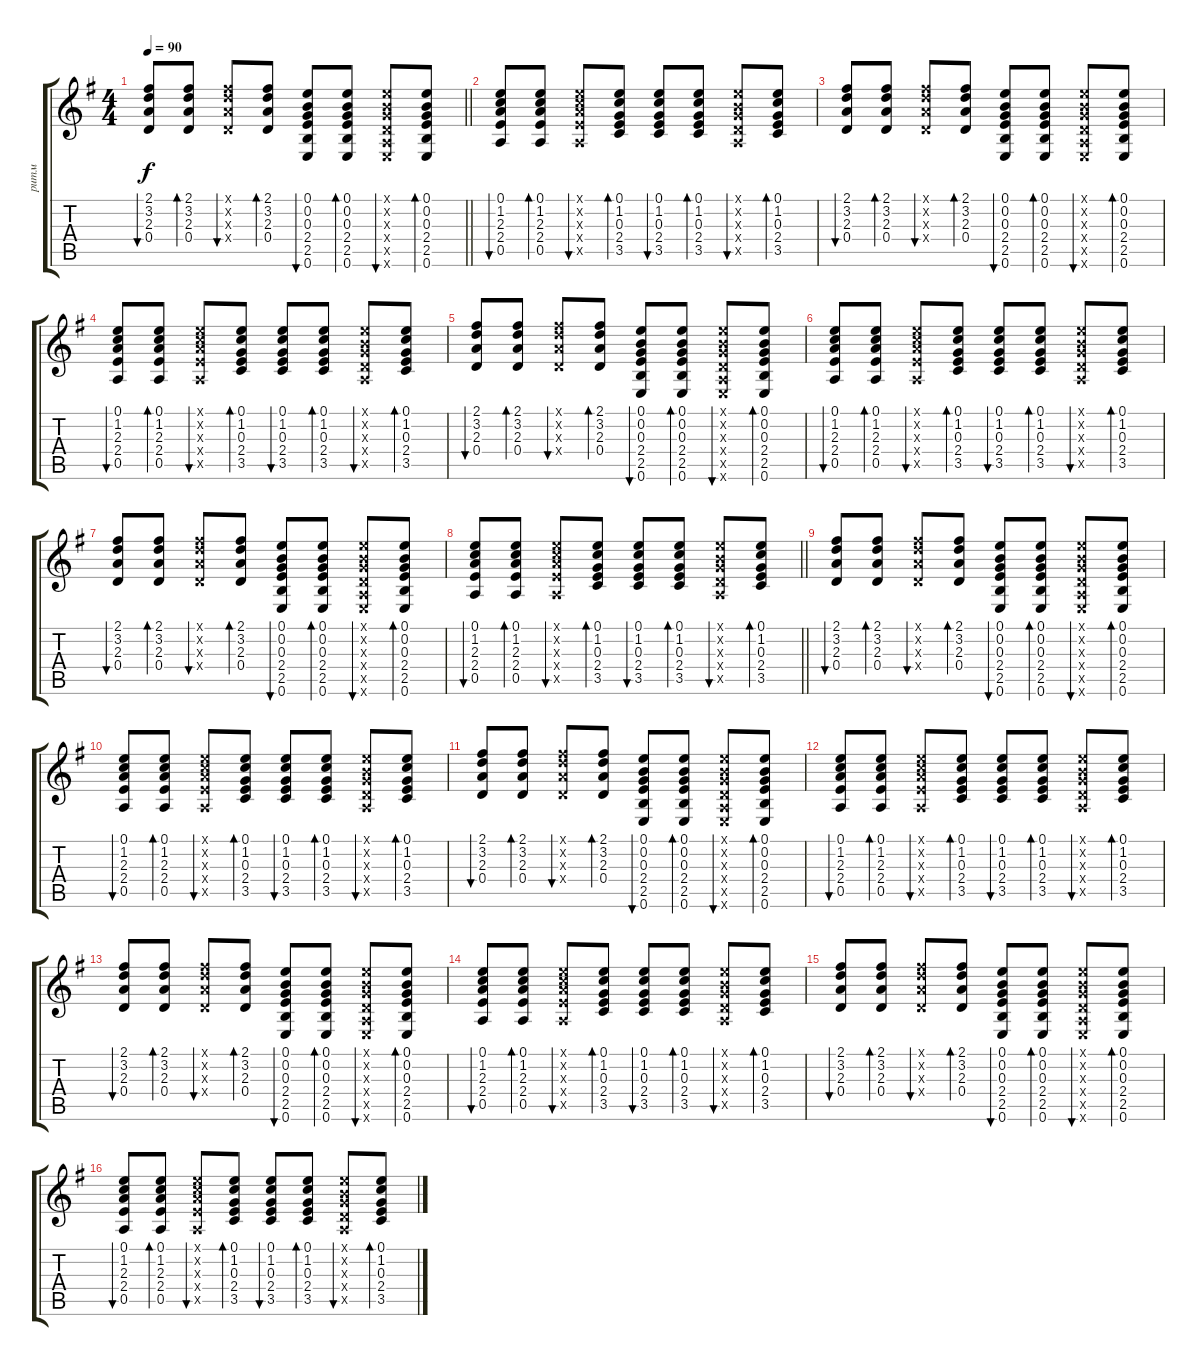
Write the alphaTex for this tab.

\track ("ритм" "ритм") {instrument acousticguitarsteel}
\staff {score tabs}
\tuning (E4 B3 G3 D3 A2 E2) {hide}
\ts (4 4)
\tempo 90
\clef g2
\barLineRight lightlight
\ks eminor
(2.1 3.2 2.3 0.4).8{bu 30 dy f} (2.1 3.2 2.3 0.4).8{bd 30} (2.1{x} 3.2{x} 2.3{x} 0.4{x}).8{bu 30} (2.1 3.2 2.3 0.4).8{bd 30} (0.1 0.2 0.3 2.4 2.5 0.6).8{bu 30} (0.1 0.2 0.3 2.4 2.5 0.6).8{bd 30} (0.1{x} 0.2{x} 0.3{x} 0.4{x} 0.5{x} 0.6{x}).8{bu 30} (0.1 0.2 0.3 2.4 2.5 0.6).8{bd 30} |
\section ("" "")
(0.1 1.2 2.3 2.4 0.5).8{bu 30} (0.1 1.2 2.3 2.4 0.5).8{bd 30} (0.1{x} 1.2{x} 2.3{x} 2.4{x} 0.5{x}).8{bu 30} (0.1 1.2 0.3 2.4 3.5).8{bd 30} (0.1 1.2 0.3 2.4 3.5).8{bu 30} (0.1 1.2 0.3 2.4 3.5).8{bd 30} (0.1{x} 0.2{x} 0.3{x} 0.4{x} 0.5{x}).8{bu 30} (0.1 1.2 0.3 2.4 3.5).8{bd 30} |
(2.1 3.2 2.3 0.4).8{bu 30} (2.1 3.2 2.3 0.4).8{bd 30} (2.1{x} 3.2{x} 2.3{x} 0.4{x}).8{bu 30} (2.1 3.2 2.3 0.4).8{bd 30} (0.1 0.2 0.3 2.4 2.5 0.6).8{bu 30} (0.1 0.2 0.3 2.4 2.5 0.6).8{bd 30} (0.1{x} 0.2{x} 0.3{x} 0.4{x} 0.5{x} 0.6{x}).8{bu 30} (0.1 0.2 0.3 2.4 2.5 0.6).8{bd 30} |
(0.1 1.2 2.3 2.4 0.5).8{bu 30} (0.1 1.2 2.3 2.4 0.5).8{bd 30} (0.1{x} 1.2{x} 2.3{x} 2.4{x} 0.5{x}).8{bu 30} (0.1 1.2 0.3 2.4 3.5).8{bd 30} (0.1 1.2 0.3 2.4 3.5).8{bu 30} (0.1 1.2 0.3 2.4 3.5).8{bd 30} (0.1{x} 0.2{x} 0.3{x} 0.4{x} 0.5{x}).8{bu 30} (0.1 1.2 0.3 2.4 3.5).8{bd 30} |
(2.1 3.2 2.3 0.4).8{bu 30} (2.1 3.2 2.3 0.4).8{bd 30} (2.1{x} 3.2{x} 2.3{x} 0.4{x}).8{bu 30} (2.1 3.2 2.3 0.4).8{bd 30} (0.1 0.2 0.3 2.4 2.5 0.6).8{bu 30} (0.1 0.2 0.3 2.4 2.5 0.6).8{bd 30} (0.1{x} 0.2{x} 0.3{x} 0.4{x} 0.5{x} 0.6{x}).8{bu 30} (0.1 0.2 0.3 2.4 2.5 0.6).8{bd 30} |
(0.1 1.2 2.3 2.4 0.5).8{bu 30} (0.1 1.2 2.3 2.4 0.5).8{bd 30} (0.1{x} 1.2{x} 2.3{x} 2.4{x} 0.5{x}).8{bu 30} (0.1 1.2 0.3 2.4 3.5).8{bd 30} (0.1 1.2 0.3 2.4 3.5).8{bu 30} (0.1 1.2 0.3 2.4 3.5).8{bd 30} (0.1{x} 0.2{x} 0.3{x} 0.4{x} 0.5{x}).8{bu 30} (0.1 1.2 0.3 2.4 3.5).8{bd 30} |
(2.1 3.2 2.3 0.4).8{bu 30} (2.1 3.2 2.3 0.4).8{bd 30} (2.1{x} 3.2{x} 2.3{x} 0.4{x}).8{bu 30} (2.1 3.2 2.3 0.4).8{bd 30} (0.1 0.2 0.3 2.4 2.5 0.6).8{bu 30} (0.1 0.2 0.3 2.4 2.5 0.6).8{bd 30} (0.1{x} 0.2{x} 0.3{x} 0.4{x} 0.5{x} 0.6{x}).8{bu 30} (0.1 0.2 0.3 2.4 2.5 0.6).8{bd 30} |
\barLineRight lightlight
(0.1 1.2 2.3 2.4 0.5).8{bu 30} (0.1 1.2 2.3 2.4 0.5).8{bd 30} (0.1{x} 1.2{x} 2.3{x} 2.4{x} 0.5{x}).8{bu 30} (0.1 1.2 0.3 2.4 3.5).8{bd 30} (0.1 1.2 0.3 2.4 3.5).8{bu 30} (0.1 1.2 0.3 2.4 3.5).8{bd 30} (0.1{x} 0.2{x} 0.3{x} 0.4{x} 0.5{x}).8{bu 30} (0.1 1.2 0.3 2.4 3.5).8{bd 30} |
\section ("" "")
(2.1 3.2 2.3 0.4).8{bu 30} (2.1 3.2 2.3 0.4).8{bd 30} (2.1{x} 3.2{x} 2.3{x} 0.4{x}).8{bu 30} (2.1 3.2 2.3 0.4).8{bd 30} (0.1 0.2 0.3 2.4 2.5 0.6).8{bu 30} (0.1 0.2 0.3 2.4 2.5 0.6).8{bd 30} (0.1{x} 0.2{x} 0.3{x} 0.4{x} 0.5{x} 0.6{x}).8{bu 30} (0.1 0.2 0.3 2.4 2.5 0.6).8{bd 30} |
(0.1 1.2 2.3 2.4 0.5).8{bu 30} (0.1 1.2 2.3 2.4 0.5).8{bd 30} (0.1{x} 1.2{x} 2.3{x} 2.4{x} 0.5{x}).8{bu 30} (0.1 1.2 0.3 2.4 3.5).8{bd 30} (0.1 1.2 0.3 2.4 3.5).8{bu 30} (0.1 1.2 0.3 2.4 3.5).8{bd 30} (0.1{x} 0.2{x} 0.3{x} 0.4{x} 0.5{x}).8{bu 30} (0.1 1.2 0.3 2.4 3.5).8{bd 30} |
(2.1 3.2 2.3 0.4).8{bu 30} (2.1 3.2 2.3 0.4).8{bd 30} (2.1{x} 3.2{x} 2.3{x} 0.4{x}).8{bu 30} (2.1 3.2 2.3 0.4).8{bd 30} (0.1 0.2 0.3 2.4 2.5 0.6).8{bu 30} (0.1 0.2 0.3 2.4 2.5 0.6).8{bd 30} (0.1{x} 0.2{x} 0.3{x} 0.4{x} 0.5{x} 0.6{x}).8{bu 30} (0.1 0.2 0.3 2.4 2.5 0.6).8{bd 30} |
(0.1 1.2 2.3 2.4 0.5).8{bu 30} (0.1 1.2 2.3 2.4 0.5).8{bd 30} (0.1{x} 1.2{x} 2.3{x} 2.4{x} 0.5{x}).8{bu 30} (0.1 1.2 0.3 2.4 3.5).8{bd 30} (0.1 1.2 0.3 2.4 3.5).8{bu 30} (0.1 1.2 0.3 2.4 3.5).8{bd 30} (0.1{x} 0.2{x} 0.3{x} 0.4{x} 0.5{x}).8{bu 30} (0.1 1.2 0.3 2.4 3.5).8{bd 30} |
(2.1 3.2 2.3 0.4).8{bu 30} (2.1 3.2 2.3 0.4).8{bd 30} (2.1{x} 3.2{x} 2.3{x} 0.4{x}).8{bu 30} (2.1 3.2 2.3 0.4).8{bd 30} (0.1 0.2 0.3 2.4 2.5 0.6).8{bu 30} (0.1 0.2 0.3 2.4 2.5 0.6).8{bd 30} (0.1{x} 0.2{x} 0.3{x} 0.4{x} 0.5{x} 0.6{x}).8{bu 30} (0.1 0.2 0.3 2.4 2.5 0.6).8{bd 30} |
(0.1 1.2 2.3 2.4 0.5).8{bu 30} (0.1 1.2 2.3 2.4 0.5).8{bd 30} (0.1{x} 1.2{x} 2.3{x} 2.4{x} 0.5{x}).8{bu 30} (0.1 1.2 0.3 2.4 3.5).8{bd 30} (0.1 1.2 0.3 2.4 3.5).8{bu 30} (0.1 1.2 0.3 2.4 3.5).8{bd 30} (0.1{x} 0.2{x} 0.3{x} 0.4{x} 0.5{x}).8{bu 30} (0.1 1.2 0.3 2.4 3.5).8{bd 30} |
(2.1 3.2 2.3 0.4).8{bu 30} (2.1 3.2 2.3 0.4).8{bd 30} (2.1{x} 3.2{x} 2.3{x} 0.4{x}).8{bu 30} (2.1 3.2 2.3 0.4).8{bd 30} (0.1 0.2 0.3 2.4 2.5 0.6).8{bu 30} (0.1 0.2 0.3 2.4 2.5 0.6).8{bd 30} (0.1{x} 0.2{x} 0.3{x} 0.4{x} 0.5{x} 0.6{x}).8{bu 30} (0.1 0.2 0.3 2.4 2.5 0.6).8{bd 30} |
(0.1 1.2 2.3 2.4 0.5).8{bu 30} (0.1 1.2 2.3 2.4 0.5).8{bd 30} (0.1{x} 1.2{x} 2.3{x} 2.4{x} 0.5{x}).8{bu 30} (0.1 1.2 0.3 2.4 3.5).8{bd 30} (0.1 1.2 0.3 2.4 3.5).8{bu 30} (0.1 1.2 0.3 2.4 3.5).8{bd 30} (0.1{x} 0.2{x} 0.3{x} 0.4{x} 0.5{x}).8{bu 30} (0.1 1.2 0.3 2.4 3.5).8{bd 30}
